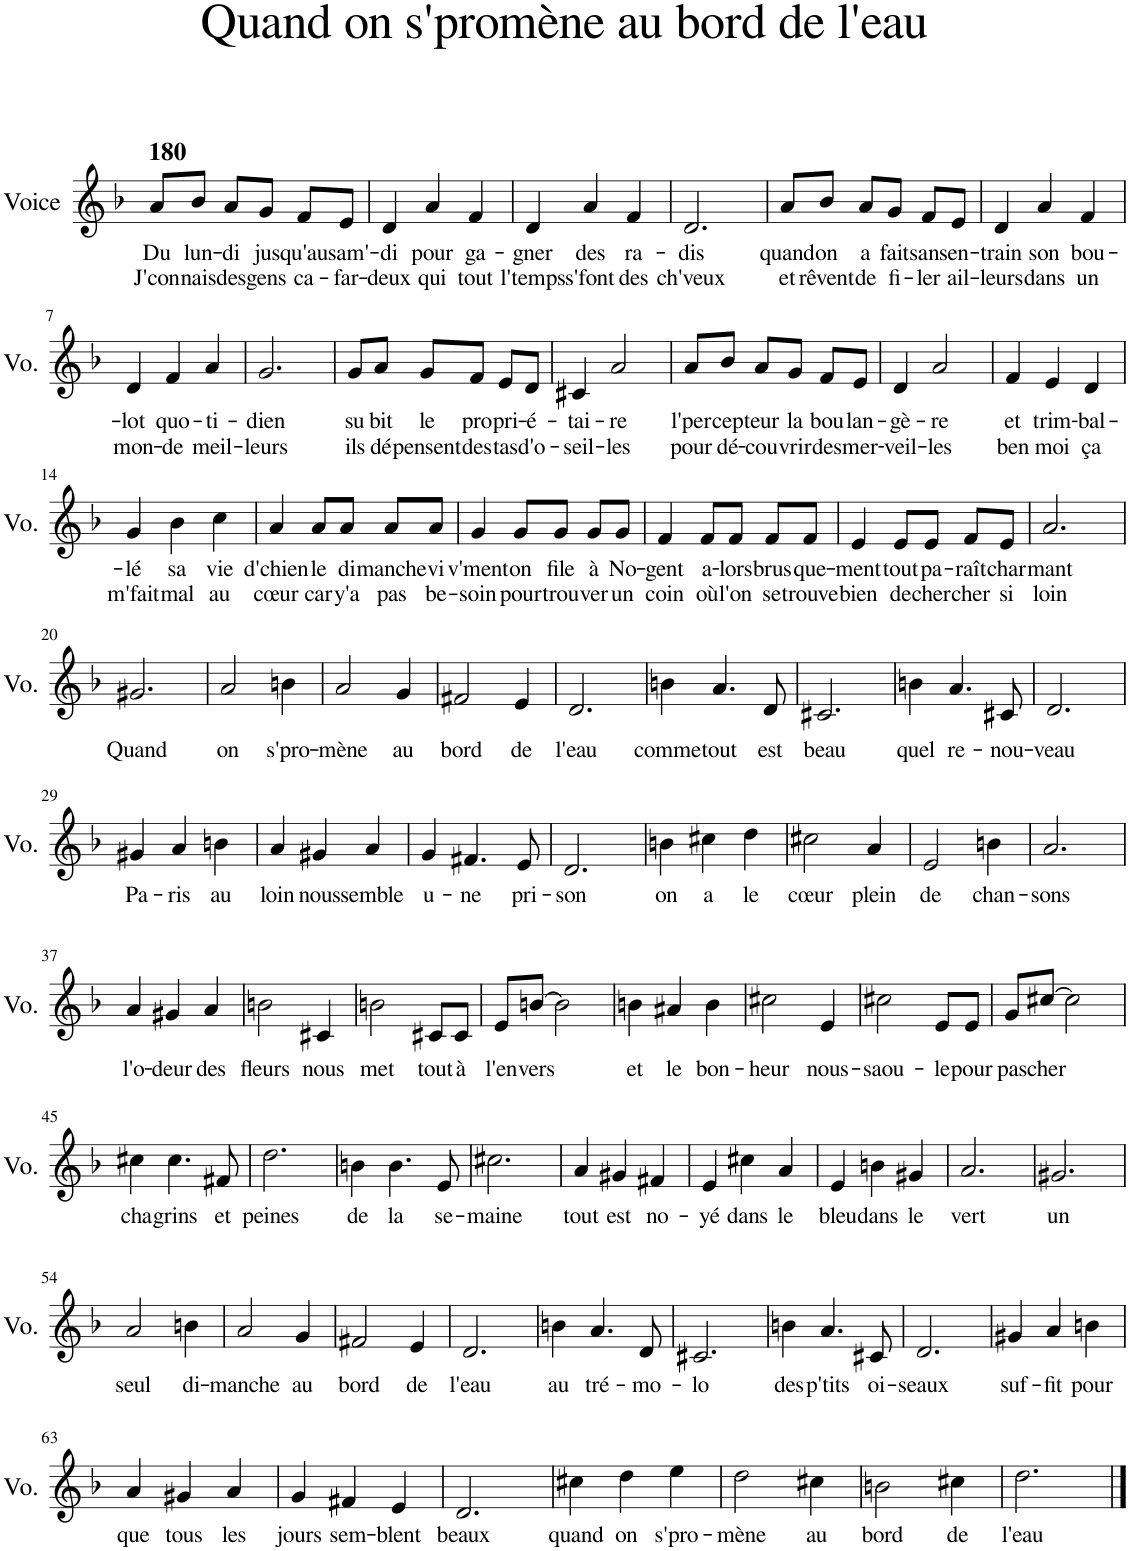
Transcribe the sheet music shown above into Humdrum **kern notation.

**kern	**text	**text
*part1	*part1	*part1
*staff1	*staff1	*staff1
*I"Voice	*	*
*I'Vo.	*	*
*clefG2	*	*
*k[b-]	*	*
=1	=1	=1
!LO:TX:a:B:t=180	!	!
!	!LO:LY:b	!LO:LY:b
8a/L	Du	J'con-
!	!LO:LY:b	!LO:LY:b
8b-/J	lun-	nais
!	!LO:LY:b	!LO:LY:b
8a/L	di	des
!	!LO:LY:b	!LO:LY:b
8g/J	jus-	gens
!	!LO:LY:b	!LO:LY:b
8f/L	qu'au	ca-
!	!LO:LY:b	!LO:LY:b
8e/J	sam'-	far-
=2	=2	=2
!	!LO:LY:b	!LO:LY:b
4d/	di	deux
!	!LO:LY:b	!LO:LY:b
4a/	pour	qui
!	!LO:LY:b	!LO:LY:b
4f/	ga-	tout
=3	=3	=3
!	!LO:LY:b	!LO:LY:b
4d/	gner	l'temps
!	!LO:LY:b	!LO:LY:b
4a/	des	s'font
!	!LO:LY:b	!LO:LY:b
4f/	ra-	des
=4	=4	=4
!	!LO:LY:b	!LO:LY:b
2.d/	dis	-ch'veux
=5	=5	=5
!	!LO:LY:b	!LO:LY:b
8a/L	quand	et
!	!LO:LY:b	!LO:LY:b
8b-/J	on	rêvent
!	!LO:LY:b	!LO:LY:b
8a/L	a	de
!	!LO:LY:b	!LO:LY:b
8g/J	fait	fi-
!	!LO:LY:b	!LO:LY:b
8f/L	sans	ler
!	!LO:LY:b	!LO:LY:b
8e/J	en-	ail-
=6	=6	=6
!	!LO:LY:b	!LO:LY:b
4d/	train	leurs
!	!LO:LY:b	!LO:LY:b
4a/	son	dans
!	!LO:LY:b	!LO:LY:b
4f/	bou-	un
!!LO:LB:g=z
=7	=7	=7
!	!LO:LY:b	!LO:LY:b
4d/	lot	mon-
!	!LO:LY:b	!LO:LY:b
4f/	quo-	de
!	!LO:LY:b	!LO:LY:b
4a/	ti-	meil-
=8	=8	=8
!	!LO:LY:b	!LO:LY:b
2.g/	dien	leurs
=9	=9	=9
!	!LO:LY:b	!LO:LY:b
8g/L	su-	ils
!	!LO:LY:b	!LO:LY:b
8a/J	bit	dé-
!	!LO:LY:b	!LO:LY:b
8g/L	le	-pensent
!	!LO:LY:b	!LO:LY:b
8f/J	pro-	des
!	!LO:LY:b	!LO:LY:b
8e/L	pri-	tas
!	!LO:LY:b	!LO:LY:b
8d/J	é-	d'o-
=10	=10	=10
!	!LO:LY:b	!LO:LY:b
4c#X/	tai-	seil-
!	!LO:LY:b	!LO:LY:b
2a/	re	les
=11	=11	=11
!	!LO:LY:b	!LO:LY:b
8a/L	l'per-	pour
!	!LO:LY:b	!LO:LY:b
8b-/J	cep-	dé-
!	!LO:LY:b	!LO:LY:b
8a/L	teur	cou-
!	!LO:LY:b	!LO:LY:b
8g/J	la	vrir
!	!LO:LY:b	!LO:LY:b
8f/L	bou-	des
!	!LO:LY:b	!LO:LY:b
8e/J	lan-	mer-
=12	=12	=12
!	!LO:LY:b	!LO:LY:b
4d/	gè-	veil-
!	!LO:LY:b	!LO:LY:b
2a/	re	les
=13	=13	=13
!	!LO:LY:b	!LO:LY:b
4f/	et	ben
!	!LO:LY:b	!LO:LY:b
4e/	trim-	moi
!	!LO:LY:b	!LO:LY:b
4d/	bal-	ça
!!LO:LB:g=z
=14	=14	=14
!	!LO:LY:b	!LO:LY:b
4g/	lé	m'fait
!	!LO:LY:b	!LO:LY:b
4b-\	sa	mal
!	!LO:LY:b	!LO:LY:b
4cc\	vie	au
=15	=15	=15
!	!LO:LY:b	!LO:LY:b
4a/	d'chien	cœur
!	!LO:LY:b	!LO:LY:b
8a/L	le	car
!	!LO:LY:b	!LO:LY:b
8a/J	di-	y'a
!	!LO:LY:b	!LO:LY:b
8a/L	manche	pas
!	!LO:LY:b	!LO:LY:b
8a/J	vi-	be-
=16	=16	=16
!	!LO:LY:b	!LO:LY:b
4g/	v'ment	soin
!	!LO:LY:b	!LO:LY:b
8g/L	on	pour
!	!LO:LY:b	!LO:LY:b
8g/J	file	trou-
!	!LO:LY:b	!LO:LY:b
8g/L	à	ver
!	!LO:LY:b	!LO:LY:b
8g/J	No-	un
=17	=17	=17
!	!LO:LY:b	!LO:LY:b
4f/	gent	coin
!	!LO:LY:b	!LO:LY:b
8f/L	a-	où
!	!LO:LY:b	!LO:LY:b
8f/J	lors	l'on
!	!LO:LY:b	!LO:LY:b
8f/L	brus-	se
!	!LO:LY:b	!LO:LY:b
8f/J	que-	trouve
=18	=18	=18
!	!LO:LY:b	!LO:LY:b
4e/	ment	bien
!	!LO:LY:b	!LO:LY:b
8e/L	tout	de
!	!LO:LY:b	!LO:LY:b
8e/J	pa-	cher-
!	!LO:LY:b	!LO:LY:b
8f/L	raît	cher
!	!LO:LY:b	!LO:LY:b
8e/J	char-	si
=19	=19	=19
!	!LO:LY:b	!LO:LY:b
2.a/	mant	loin
!!LO:LB:g=z
=20	=20	=20
!	!LO:LY:b	!
2.g#X/	Quand	.
=21	=21	=21
!	!LO:LY:b	!
2a/	on	.
!	!LO:LY:b	!
4bn\	s'pro-	.
=22	=22	=22
!	!LO:LY:b	!
2a/	mène	.
!	!LO:LY:b	!
4g/	au	.
=23	=23	=23
!	!LO:LY:b	!
2f#X/	bord	.
!	!LO:LY:b	!
4e/	de	.
=24	=24	=24
!	!LO:LY:b	!
2.d/	l'eau	.
=25	=25	=25
!	!LO:LY:b	!
4bn\	-comme	.
!	!LO:LY:b	!
4.a/	tout	.
!	!LO:LY:b	!
8d/	est	.
=26	=26	=26
!	!LO:LY:b	!
2.c#X/	beau	.
=27	=27	=27
!	!LO:LY:b	!
4bn\	quel	.
!	!LO:LY:b	!
4.a/	re-	.
!	!LO:LY:b	!
8c#X/	nou-	.
=28	=28	=28
!	!LO:LY:b	!
2.d/	veau	.
!!LO:LB:g=z
=29	=29	=29
!	!LO:LY:b	!
4g#X/	Pa-	.
!	!LO:LY:b	!
4a/	-ris	.
!	!LO:LY:b	!
4bn\	au	.
=30	=30	=30
!	!LO:LY:b	!
4a/	loin	.
!	!LO:LY:b	!
4g#X/	nous	.
!	!LO:LY:b	!
4a/	semble	.
=31	=31	=31
!	!LO:LY:b	!
4g/	u-	.
!	!LO:LY:b	!
4.f#X/	-ne	.
!	!LO:LY:b	!
8e/	pri-	.
=32	=32	=32
!	!LO:LY:b	!
2.d/	son	.
=33	=33	=33
!	!LO:LY:b	!
4bn\	on	.
!	!LO:LY:b	!
4cc#X\	a	.
!	!LO:LY:b	!
4dd\	le	.
=34	=34	=34
!	!LO:LY:b	!
2cc#X\	cœur	.
!	!LO:LY:b	!
4a/	plein	.
=35	=35	=35
!	!LO:LY:b	!
2e/	de	.
!	!LO:LY:b	!
4bn\	chan-	.
=36	=36	=36
!	!LO:LY:b	!
2.a/	sons	.
!!LO:LB:g=z
=37	=37	=37
!	!LO:LY:b	!
4a/	l'o-	.
!	!LO:LY:b	!
4g#X/	deur	.
!	!LO:LY:b	!
4a/	des	.
=38	=38	=38
!	!LO:LY:b	!
2bn\	fleurs	.
!	!LO:LY:b	!
4c#X/	nous	.
=39	=39	=39
!	!LO:LY:b	!
2bn\	met	.
!	!LO:LY:b	!
8c#X/L	tout	.
!	!LO:LY:b	!
8c#/J	à	.
=40	=40	=40
!	!LO:LY:b	!
8e/L	l'en-	.
!	!LO:LY:b	!
[8bn/J	vers	.
2b\]	.	.
=41	=41	=41
!	!LO:LY:b	!
4bn\	et	.
!	!LO:LY:b	!
4a#X/	le	.
!	!LO:LY:b	!
4b\	bon-	.
=42	=42	=42
!	!LO:LY:b	!
2cc#X\	heur	.
!	!LO:LY:b	!
4e/	nous-	.
=43	=43	=43
!	!LO:LY:b	!
2cc#X\	saou-	.
!	!LO:LY:b	!
8e/L	le	.
!	!LO:LY:b	!
8e/J	pour	.
=44	=44	=44
!	!LO:LY:b	!
8g/L	pas	.
!	!LO:LY:b	!
[8cc#X/J	cher	.
2cc#\]	.	.
!!LO:LB:g=z
=45	=45	=45
!	!LO:LY:b	!
4cc#X\	cha-	.
!	!LO:LY:b	!
4.cc#\	grins	.
!	!LO:LY:b	!
8f#X/	et	.
=46	=46	=46
!	!LO:LY:b	!
2.dd\	peines	.
=47	=47	=47
!	!LO:LY:b	!
4bn\	de	.
!	!LO:LY:b	!
4.b\	la	.
!	!LO:LY:b	!
8e/	se-	.
=48	=48	=48
!	!LO:LY:b	!
2.cc#X\	maine	.
=49	=49	=49
!	!LO:LY:b	!
4a/	tout	.
!	!LO:LY:b	!
4g#X/	est	.
!	!LO:LY:b	!
4f#X/	no-	.
=50	=50	=50
!	!LO:LY:b	!
4e/	yé	.
!	!LO:LY:b	!
4cc#X\	dans	.
!	!LO:LY:b	!
4a/	le	.
=51	=51	=51
!	!LO:LY:b	!
4e/	bleu	.
!	!LO:LY:b	!
4bn\	dans	.
!	!LO:LY:b	!
4g#X/	le	.
=52	=52	=52
!	!LO:LY:b	!
2.a/	vert	.
=53	=53	=53
!	!LO:LY:b	!
2.g#X/	un	.
!!LO:LB:g=z
=54	=54	=54
!	!LO:LY:b	!
2a/	seul	.
!	!LO:LY:b	!
4bn\	di-	.
=55	=55	=55
!	!LO:LY:b	!
2a/	manche	.
!	!LO:LY:b	!
4g/	au	.
=56	=56	=56
!	!LO:LY:b	!
2f#X/	bord	.
!	!LO:LY:b	!
4e/	de	.
=57	=57	=57
!	!LO:LY:b	!
2.d/	l'eau	.
=58	=58	=58
!	!LO:LY:b	!
4bn\	au	.
!	!LO:LY:b	!
4.a/	tré-	.
!	!LO:LY:b	!
8d/	mo-	.
=59	=59	=59
!	!LO:LY:b	!
2.c#X/	lo	.
=60	=60	=60
!	!LO:LY:b	!
4bn\	des	.
!	!LO:LY:b	!
4.a/	p'tits	.
!	!LO:LY:b	!
8c#X/	oi-	.
=61	=61	=61
!	!LO:LY:b	!
2.d/	seaux	.
=62	=62	=62
!	!LO:LY:b	!
4g#X/	suf-	.
!	!LO:LY:b	!
4a/	fit	.
!	!LO:LY:b	!
4bn\	pour	.
!!LO:LB:g=z
=63	=63	=63
!	!LO:LY:b	!
4a/	que	.
!	!LO:LY:b	!
4g#X/	tous	.
!	!LO:LY:b	!
4a/	les	.
=64	=64	=64
!	!LO:LY:b	!
4g/	jours	.
!	!LO:LY:b	!
4f#X/	sem-	.
!	!LO:LY:b	!
4e/	blent	.
=65	=65	=65
!	!LO:LY:b	!
2.d/	beaux	.
=66	=66	=66
!	!LO:LY:b	!
4cc#X\	quand	.
!	!LO:LY:b	!
4dd\	on	.
!	!LO:LY:b	!
4ee\	s'pro-	.
=67	=67	=67
!	!LO:LY:b	!
2dd\	mène	.
!	!LO:LY:b	!
4cc#X\	au	.
=68	=68	=68
!	!LO:LY:b	!
2bn\	bord	.
!	!LO:LY:b	!
4cc#X\	de	.
=69	=69	=69
!	!LO:LY:b	!
2.dd\	l'eau	.
==	==	==
*-	*-	*-
